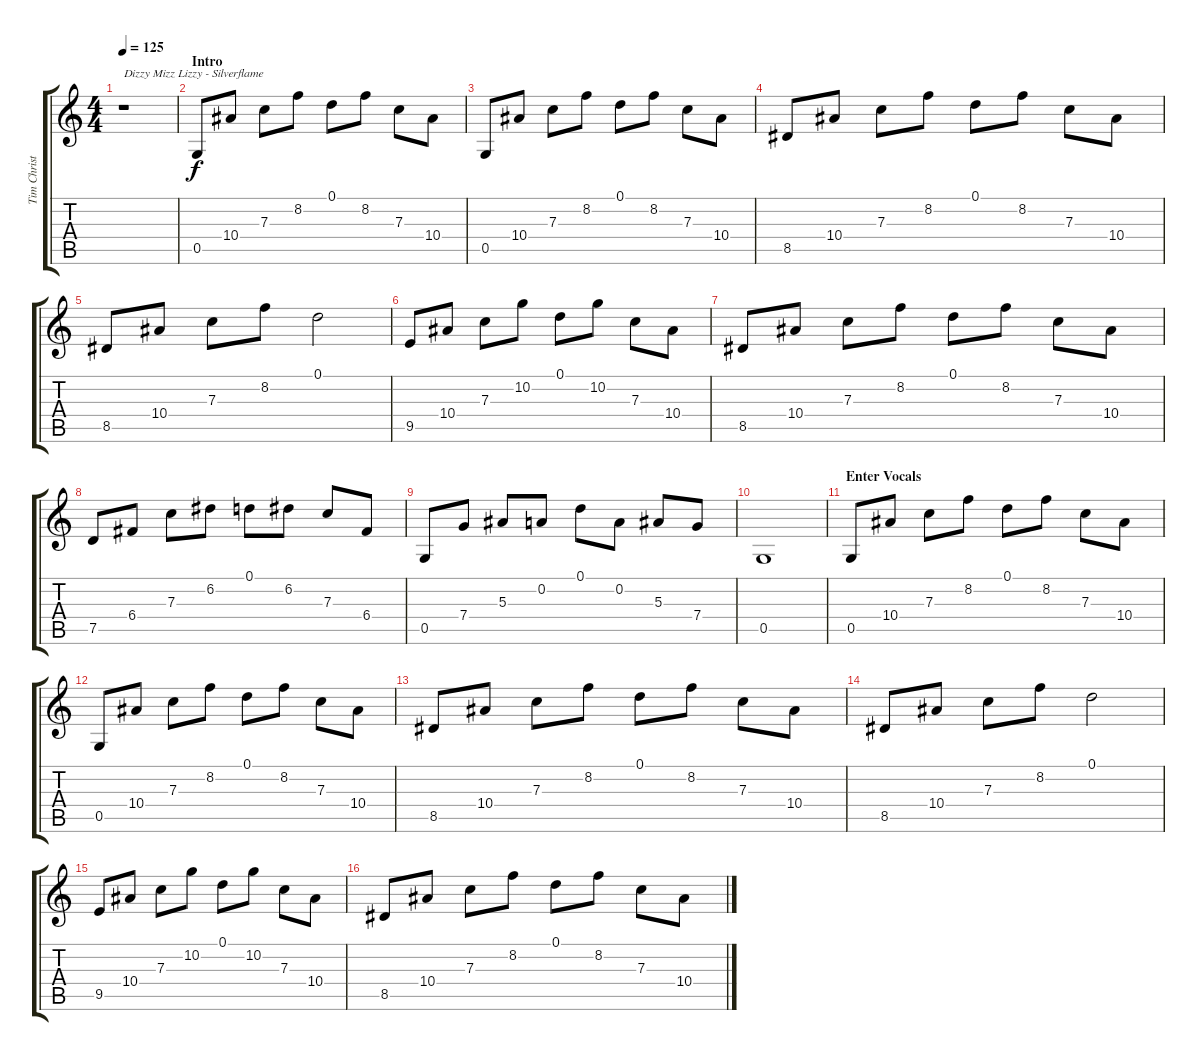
\track ("Tim Christensen - Guitar I" "Tim Christ") {instrument electricguitarjazz}
\staff {score tabs}
\tuning (D4 A3 F3 C3 G2 D2) {hide}
\ts (4 4)
\tempo 125
\clef g2
\ks c
r.1{txt "Dizzy Mizz Lizzy - Silverflame" dy f instrument electricguitarjazz} |
\section ("" "Intro")
0.5.8{balance 12 instrument acousticguitarsteel} 10.4.8 7.3.8 8.2.8 0.1.8 8.2.8 7.3.8 10.4.8 |
0.5.8 10.4.8 7.3.8 8.2.8 0.1.8 8.2.8 7.3.8 10.4.8 |
8.5.8 10.4.8 7.3.8 8.2.8 0.1.8 8.2.8 7.3.8 10.4.8 |
8.5.8 10.4.8 7.3.8 8.2.8 0.1.2 |
9.5.8 10.4.8 7.3.8 10.2.8 0.1.8 10.2.8 7.3.8 10.4.8 |
8.5.8 10.4.8 7.3.8 8.2.8 0.1.8 8.2.8 7.3.8 10.4.8 |
7.5.8 6.4.8 7.3.8 6.2.8 0.1.8 6.2.8 7.3.8 6.4.8 |
0.5.8 7.4.8 5.3.8 0.2.8 0.1.8 0.2.8 5.3.8 7.4.8 |
0.5.1 |
\section ("" "Enter Vocals")
0.5.8 10.4.8 7.3.8 8.2.8 0.1.8 8.2.8 7.3.8 10.4.8 |
0.5.8 10.4.8 7.3.8 8.2.8 0.1.8 8.2.8 7.3.8 10.4.8 |
8.5.8 10.4.8 7.3.8 8.2.8 0.1.8 8.2.8 7.3.8 10.4.8 |
8.5.8 10.4.8 7.3.8 8.2.8 0.1.2 |
9.5.8 10.4.8 7.3.8 10.2.8 0.1.8 10.2.8 7.3.8 10.4.8 |
8.5.8 10.4.8 7.3.8 8.2.8 0.1.8 8.2.8 7.3.8 10.4.8
